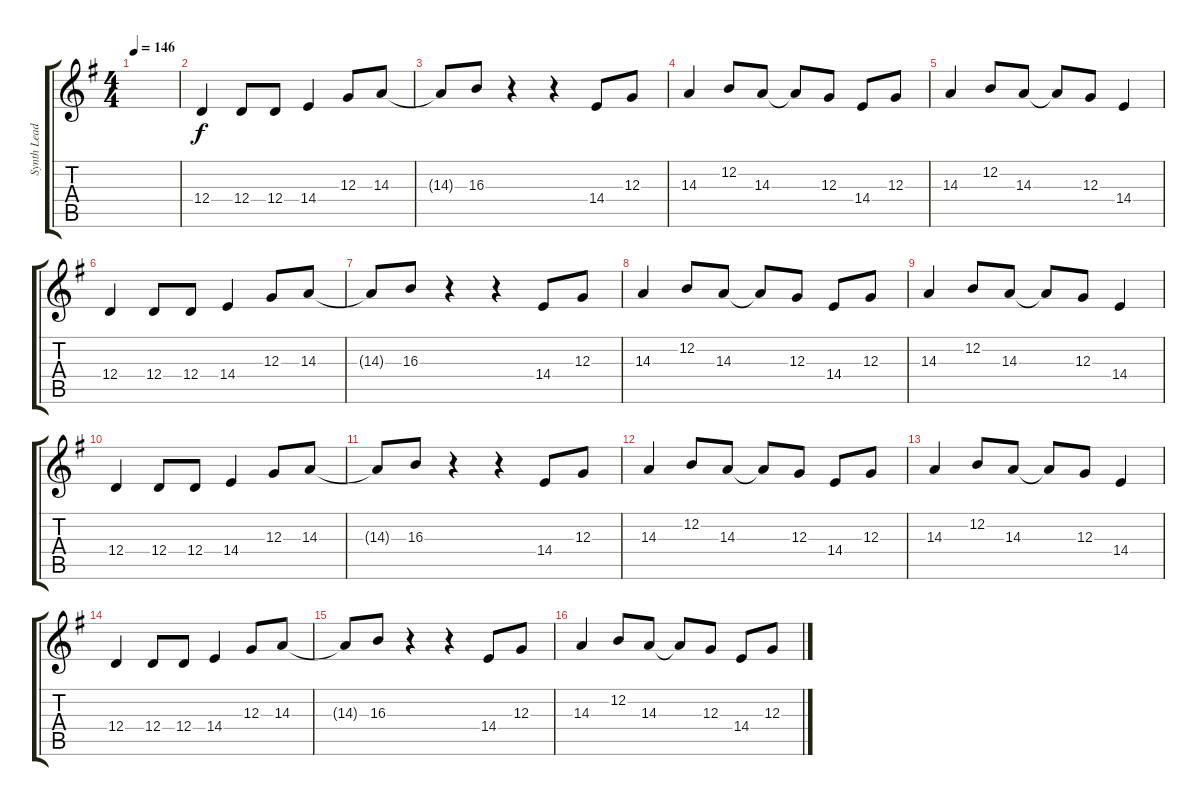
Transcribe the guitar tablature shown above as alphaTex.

\track ("Synth Lead" "Synth Lead") {instrument lead5charang}
\staff {score tabs}
\tuning (E4 B3 G3 D3 A2 E2) {hide}
\ts (4 4)
\tempo 146
\clef g2
\ks g
|
12.4.4 12.4.8 12.4.8 14.4.4 12.3.8 14.3.8 |
14.3{t}.8 16.3.8 r.4 r.4 14.4.8 12.3.8 |
14.3.4 12.2.8 14.3.8 14.3{t}.8 12.3.8 14.4.8 12.3.8 |
14.3.4 12.2.8 14.3.8 14.3{t}.8 12.3.8 14.4.4 |
12.4.4 12.4.8 12.4.8 14.4.4 12.3.8 14.3.8 |
14.3{t}.8 16.3.8 r.4 r.4 14.4.8 12.3.8 |
14.3.4 12.2.8 14.3.8 14.3{t}.8 12.3.8 14.4.8 12.3.8 |
14.3.4 12.2.8 14.3.8 14.3{t}.8 12.3.8 14.4.4 |
12.4.4 12.4.8 12.4.8 14.4.4 12.3.8 14.3.8 |
14.3{t}.8 16.3.8 r.4 r.4 14.4.8 12.3.8 |
14.3.4 12.2.8 14.3.8 14.3{t}.8 12.3.8 14.4.8 12.3.8 |
14.3.4 12.2.8 14.3.8 14.3{t}.8 12.3.8 14.4.4 |
12.4.4 12.4.8 12.4.8 14.4.4 12.3.8 14.3.8 |
14.3{t}.8 16.3.8 r.4 r.4 14.4.8 12.3.8 |
14.3.4 12.2.8 14.3.8 14.3{t}.8 12.3.8 14.4.8 12.3.8
